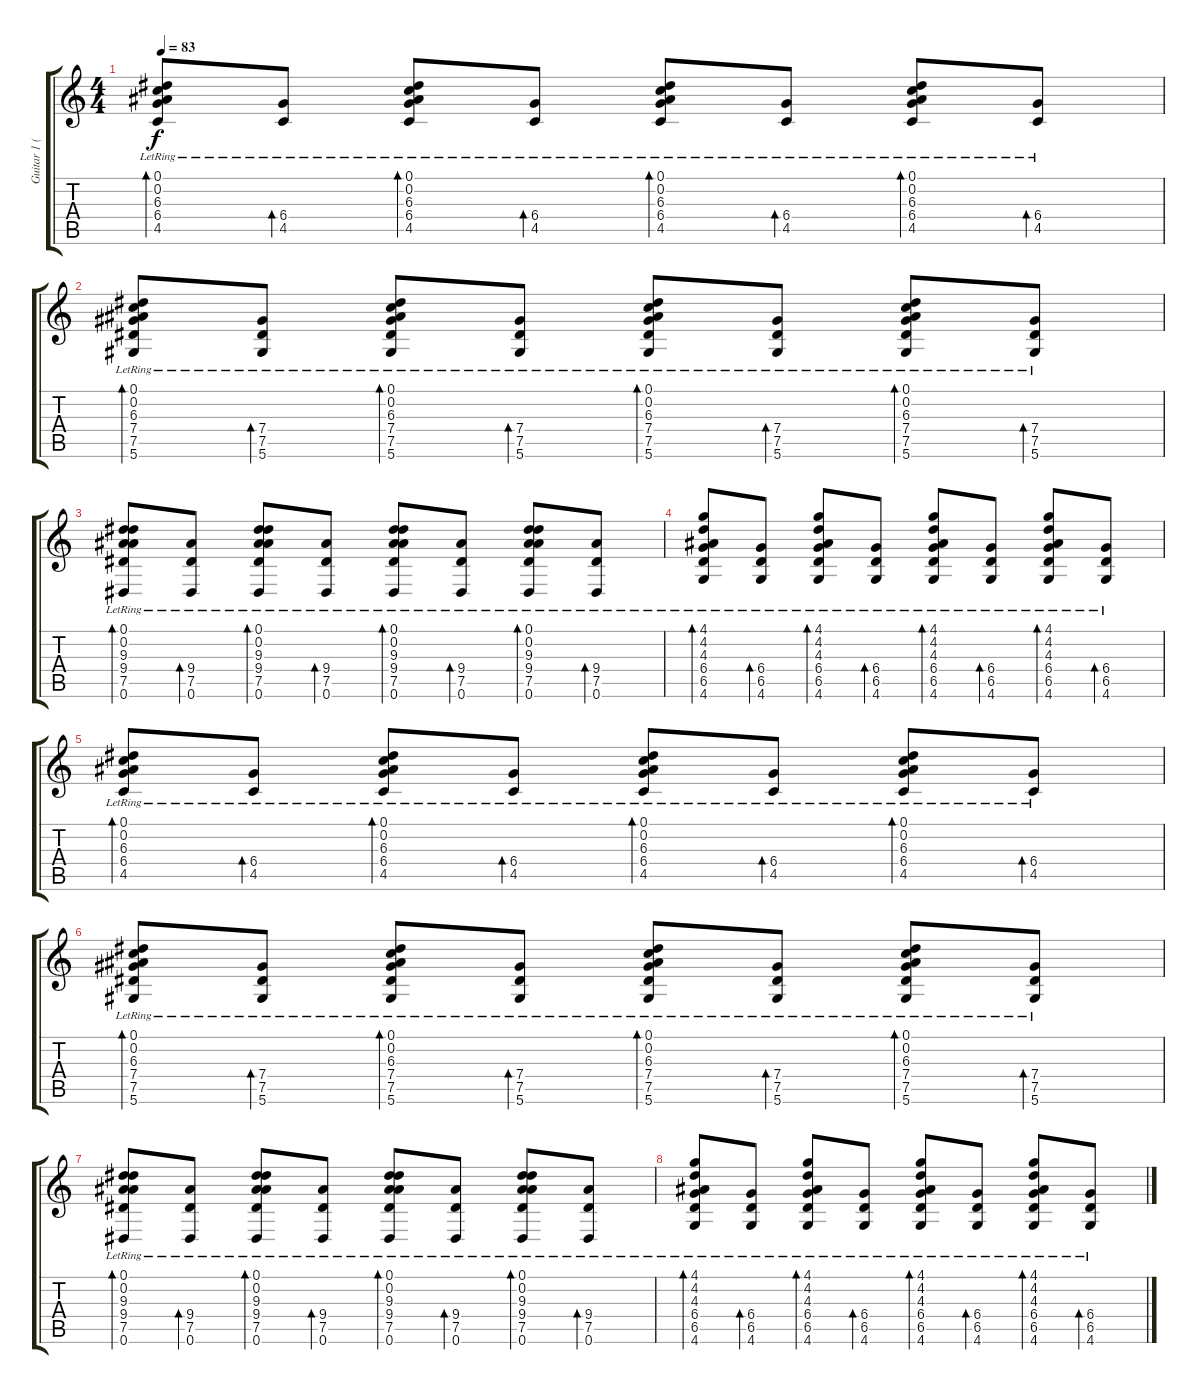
\track ("Guitar 1 (stereo)" "Guitar 1 (") {instrument acousticguitarsteel}
\staff {score tabs}
\tuning (Eb4 Bb3 Gb3 Db3 Ab2 Eb2) {hide}
\ts (4 4)
\tempo 83
\clef g2
\ks c
(0.1{lr} 0.2{lr} 6.3{lr} 6.4{lr} 4.5{lr}).8{bd 30 dy f} (6.4{lr} 4.5{lr}).8{bd 30} (0.1{lr} 0.2{lr} 6.3{lr} 6.4{lr} 4.5{lr}).8{bd 30} (6.4{lr} 4.5{lr}).8{bd 30} (0.1{lr} 0.2{lr} 6.3{lr} 6.4{lr} 4.5{lr}).8{bd 30} (6.4{lr} 4.5{lr}).8{bd 30} (0.1{lr} 0.2{lr} 6.3{lr} 6.4{lr} 4.5{lr}).8{bd 30} (6.4{lr} 4.5{lr}).8{bd 30} |
(0.1{lr} 0.2{lr} 6.3{lr} 7.4{lr} 7.5{lr} 5.6).8{bd 30} (7.4{lr} 7.5{lr} 5.6).8{bd 30} (0.1{lr} 0.2{lr} 6.3{lr} 7.4{lr} 7.5{lr} 5.6).8{bd 30} (7.4{lr} 7.5{lr} 5.6).8{bd 30} (0.1{lr} 0.2{lr} 6.3{lr} 7.4{lr} 7.5{lr} 5.6).8{bd 30} (7.4{lr} 7.5{lr} 5.6).8{bd 30} (0.1{lr} 0.2{lr} 6.3{lr} 7.4{lr} 7.5{lr} 5.6).8{bd 30} (7.4{lr} 7.5{lr} 5.6).8{bd 30} |
(0.1{lr} 0.2{lr} 9.3{lr} 9.4{lr} 7.5{lr} 0.6).8{bd 30} (9.4{lr} 7.5{lr} 0.6).8{bd 30} (0.1{lr} 0.2{lr} 9.3{lr} 9.4{lr} 7.5{lr} 0.6).8{bd 30} (9.4{lr} 7.5{lr} 0.6).8{bd 30} (0.1{lr} 0.2{lr} 9.3{lr} 9.4{lr} 7.5{lr} 0.6).8{bd 30} (9.4{lr} 7.5{lr} 0.6).8{bd 30} (0.1{lr} 0.2{lr} 9.3{lr} 9.4{lr} 7.5{lr} 0.6).8{bd 30} (9.4{lr} 7.5{lr} 0.6).8{bd 30} |
(4.1{lr} 4.2{lr} 4.3{lr} 6.4{lr} 6.5{lr} 4.6).8{bd 30} (6.4{lr} 6.5{lr} 4.6).8{bd 30} (4.1{lr} 4.2{lr} 4.3{lr} 6.4{lr} 6.5{lr} 4.6).8{bd 30} (6.4{lr} 6.5{lr} 4.6).8{bd 30} (4.1{lr} 4.2{lr} 4.3{lr} 6.4{lr} 6.5{lr} 4.6).8{bd 30} (6.4{lr} 6.5{lr} 4.6).8{bd 30} (4.1{lr} 4.2{lr} 4.3{lr} 6.4{lr} 6.5{lr} 4.6).8{bd 30} (6.4{lr} 6.5{lr} 4.6).8{bd 30} |
(0.1{lr} 0.2{lr} 6.3{lr} 6.4{lr} 4.5{lr}).8{bd 30} (6.4{lr} 4.5{lr}).8{bd 30} (0.1{lr} 0.2{lr} 6.3{lr} 6.4{lr} 4.5{lr}).8{bd 30} (6.4{lr} 4.5{lr}).8{bd 30} (0.1{lr} 0.2{lr} 6.3{lr} 6.4{lr} 4.5{lr}).8{bd 30} (6.4{lr} 4.5{lr}).8{bd 30} (0.1{lr} 0.2{lr} 6.3{lr} 6.4{lr} 4.5{lr}).8{bd 30} (6.4{lr} 4.5{lr}).8{bd 30} |
(0.1{lr} 0.2{lr} 6.3{lr} 7.4{lr} 7.5{lr} 5.6).8{bd 30} (7.4{lr} 7.5{lr} 5.6).8{bd 30} (0.1{lr} 0.2{lr} 6.3{lr} 7.4{lr} 7.5{lr} 5.6).8{bd 30} (7.4{lr} 7.5{lr} 5.6).8{bd 30} (0.1{lr} 0.2{lr} 6.3{lr} 7.4{lr} 7.5{lr} 5.6).8{bd 30} (7.4{lr} 7.5{lr} 5.6).8{bd 30} (0.1{lr} 0.2{lr} 6.3{lr} 7.4{lr} 7.5{lr} 5.6).8{bd 30} (7.4{lr} 7.5{lr} 5.6).8{bd 30} |
(0.1{lr} 0.2{lr} 9.3{lr} 9.4{lr} 7.5{lr} 0.6).8{bd 30} (9.4{lr} 7.5{lr} 0.6).8{bd 30} (0.1{lr} 0.2{lr} 9.3{lr} 9.4{lr} 7.5{lr} 0.6).8{bd 30} (9.4{lr} 7.5{lr} 0.6).8{bd 30} (0.1{lr} 0.2{lr} 9.3{lr} 9.4{lr} 7.5{lr} 0.6).8{bd 30} (9.4{lr} 7.5{lr} 0.6).8{bd 30} (0.1{lr} 0.2{lr} 9.3{lr} 9.4{lr} 7.5{lr} 0.6).8{bd 30} (9.4{lr} 7.5{lr} 0.6).8{bd 30} |
(4.1{lr} 4.2{lr} 4.3{lr} 6.4{lr} 6.5{lr} 4.6).8{bd 30} (6.4{lr} 6.5{lr} 4.6).8{bd 30} (4.1{lr} 4.2{lr} 4.3{lr} 6.4{lr} 6.5{lr} 4.6).8{bd 30} (6.4{lr} 6.5{lr} 4.6).8{bd 30} (4.1{lr} 4.2{lr} 4.3{lr} 6.4{lr} 6.5{lr} 4.6).8{bd 30} (6.4{lr} 6.5{lr} 4.6).8{bd 30} (4.1{lr} 4.2{lr} 4.3{lr} 6.4{lr} 6.5{lr} 4.6).8{bd 30} (6.4{lr} 6.5{lr} 4.6).8{bd 30}
